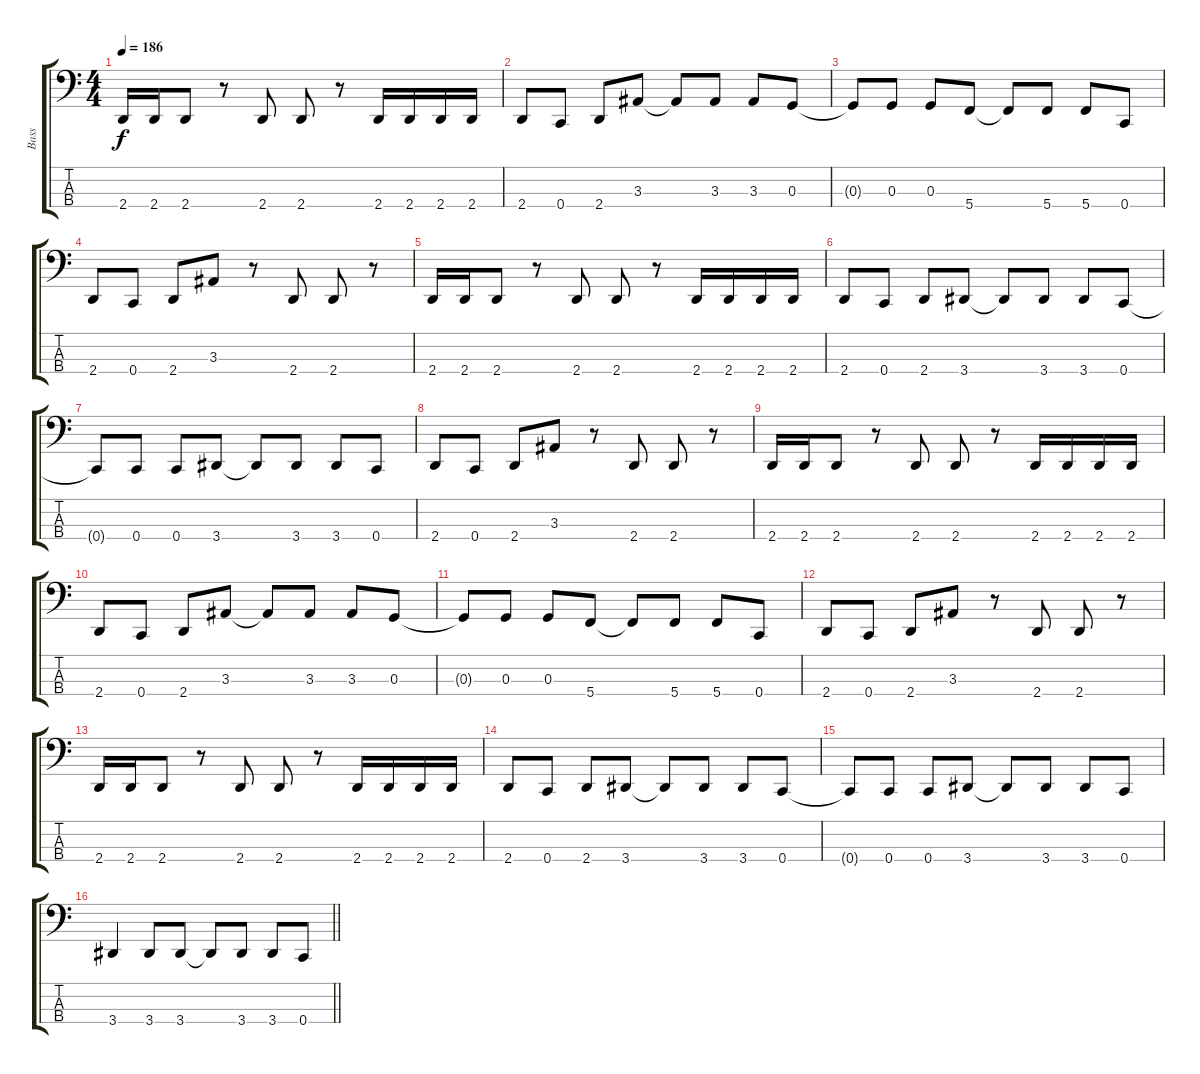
\track ("Bass" "Bass") {instrument electricbasspick}
\staff {score tabs}
\tuning (F2 C2 G1 C1) {hide}
\ts (4 4)
\tempo 186
\clef f4
\ks c
2.4.16{dy f} 2.4.16 2.4.8 r.8 2.4.8 2.4.8 r.8 2.4.16 2.4.16 2.4.16 2.4.16 |
2.4.8 0.4.8 2.4.8 3.3.8 3.3{t}.8 3.3.8 3.3.8 0.3.8 |
0.3{t}.8 0.3.8 0.3.8 5.4.8 5.4{t}.8 5.4.8 5.4.8 0.4.8 |
2.4.8 0.4.8 2.4.8 3.3.8 r.8 2.4.8 2.4.8 r.8 |
2.4.16 2.4.16 2.4.8 r.8 2.4.8 2.4.8 r.8 2.4.16 2.4.16 2.4.16 2.4.16 |
2.4.8 0.4.8 2.4.8 3.4.8 3.4{t}.8 3.4.8 3.4.8 0.4.8 |
0.4{t}.8 0.4.8 0.4.8 3.4.8 3.4{t}.8 3.4.8 3.4.8 0.4.8 |
2.4.8 0.4.8 2.4.8 3.3.8 r.8 2.4.8 2.4.8 r.8 |
2.4.16 2.4.16 2.4.8 r.8 2.4.8 2.4.8 r.8 2.4.16 2.4.16 2.4.16 2.4.16 |
2.4.8 0.4.8 2.4.8 3.3.8 3.3{t}.8 3.3.8 3.3.8 0.3.8 |
0.3{t}.8 0.3.8 0.3.8 5.4.8 5.4{t}.8 5.4.8 5.4.8 0.4.8 |
2.4.8 0.4.8 2.4.8 3.3.8 r.8 2.4.8 2.4.8 r.8 |
2.4.16 2.4.16 2.4.8 r.8 2.4.8 2.4.8 r.8 2.4.16 2.4.16 2.4.16 2.4.16 |
2.4.8 0.4.8 2.4.8 3.4.8 3.4{t}.8 3.4.8 3.4.8 0.4.8 |
0.4{t}.8 0.4.8 0.4.8 3.4.8 3.4{t}.8 3.4.8 3.4.8 0.4.8 |
\barLineRight lightlight
3.4.4 3.4.8 3.4.8 3.4{t}.8 3.4.8 3.4.8 0.4.8
